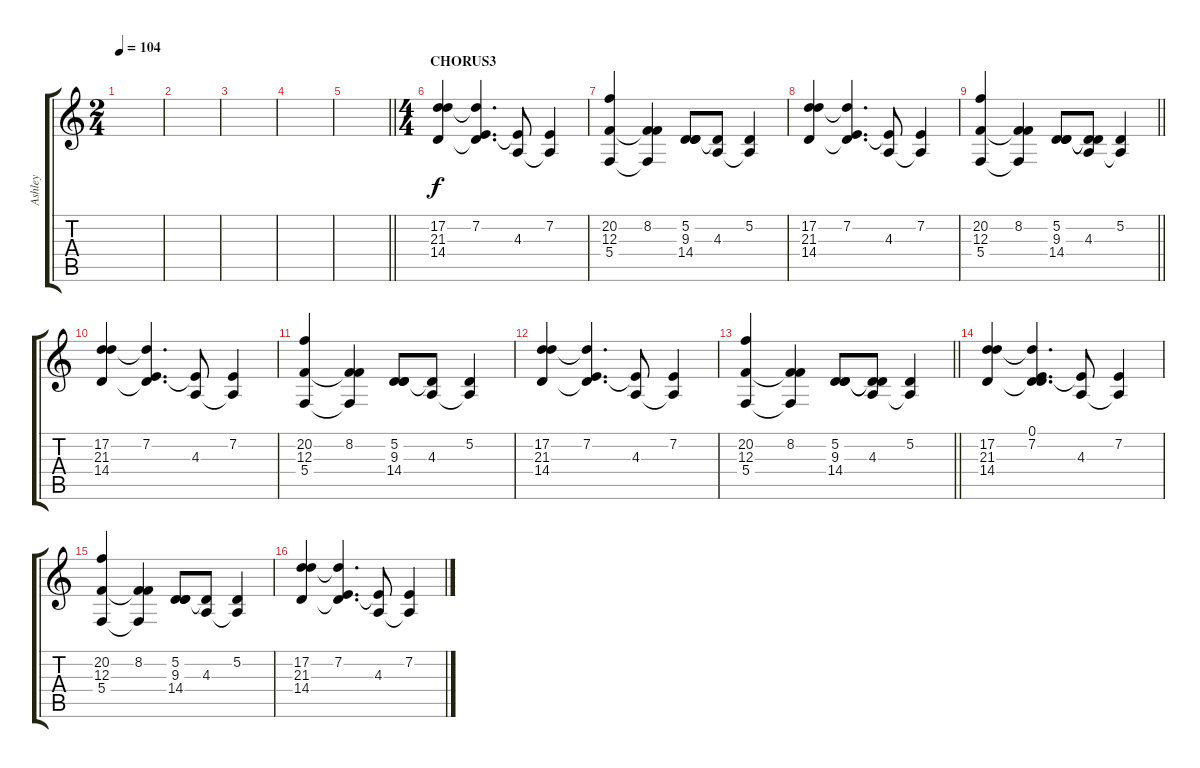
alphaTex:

\track ("Ashley" "Ashley") {instrument electricgrandpiano}
\staff {score tabs}
\tuning (D4 A3 F3 C3 G2 D2) {hide}
\ts (2 4)
\tempo 104
\clef g2
\ks c
|
|
|
|
\barLineRight lightlight
|
\ts (4 4)
\section ("" "CHORUS3")
(17.2 21.3 14.4).4{volume 13} (7.2 21.3{t} 14.4{t}).4{d} (7.2{t} 4.3).8 (7.2 4.3{t}).4 |
(20.2 12.3 5.4).4 (8.2 12.3{t} 5.4{t}).4 (5.2 9.3 14.4).8 (4.3 14.4{t}).8 (5.2 4.3{t}).4 |
(17.2 21.3 14.4).4 (7.2 21.3{t} 14.4{t}).4{d} (7.2{t} 4.3).8 (7.2 4.3{t}).4 |
\barLineRight lightlight
(20.2 12.3 5.4).4 (8.2 12.3{t} 5.4{t}).4 (5.2 9.3 14.4).8 (5.2{t} 4.3 14.4{t}).8 (5.2 4.3{t}).4 |
(17.2 21.3 14.4).4 (7.2 21.3{t} 14.4{t}).4{d} (7.2{t} 4.3).8 (7.2 4.3{t}).4 |
(20.2 12.3 5.4).4 (8.2 12.3{t} 5.4{t}).4 (5.2 9.3 14.4).8 (4.3 14.4{t}).8 (5.2 4.3{t}).4 |
(17.2 21.3 14.4).4 (7.2 21.3{t} 14.4{t}).4{d} (7.2{t} 4.3).8 (7.2 4.3{t}).4 |
\barLineRight lightlight
(20.2 12.3 5.4).4 (8.2 12.3{t} 5.4{t}).4 (5.2 9.3 14.4).8 (5.2{t} 4.3 14.4{t}).8 (5.2 4.3{t}).4 |
(17.2 21.3 14.4).4 (0.1 7.2 21.3{t} 14.4{t}).4{d} (7.2{t} 4.3).8 (7.2 4.3{t}).4 |
(20.2 12.3 5.4).4 (8.2 12.3{t} 5.4{t}).4 (5.2 9.3 14.4).8 (4.3 14.4{t}).8 (5.2 4.3{t}).4 |
(17.2 21.3 14.4).4 (7.2 21.3{t} 14.4{t}).4{d} (7.2{t} 4.3).8 (7.2 4.3{t}).4
